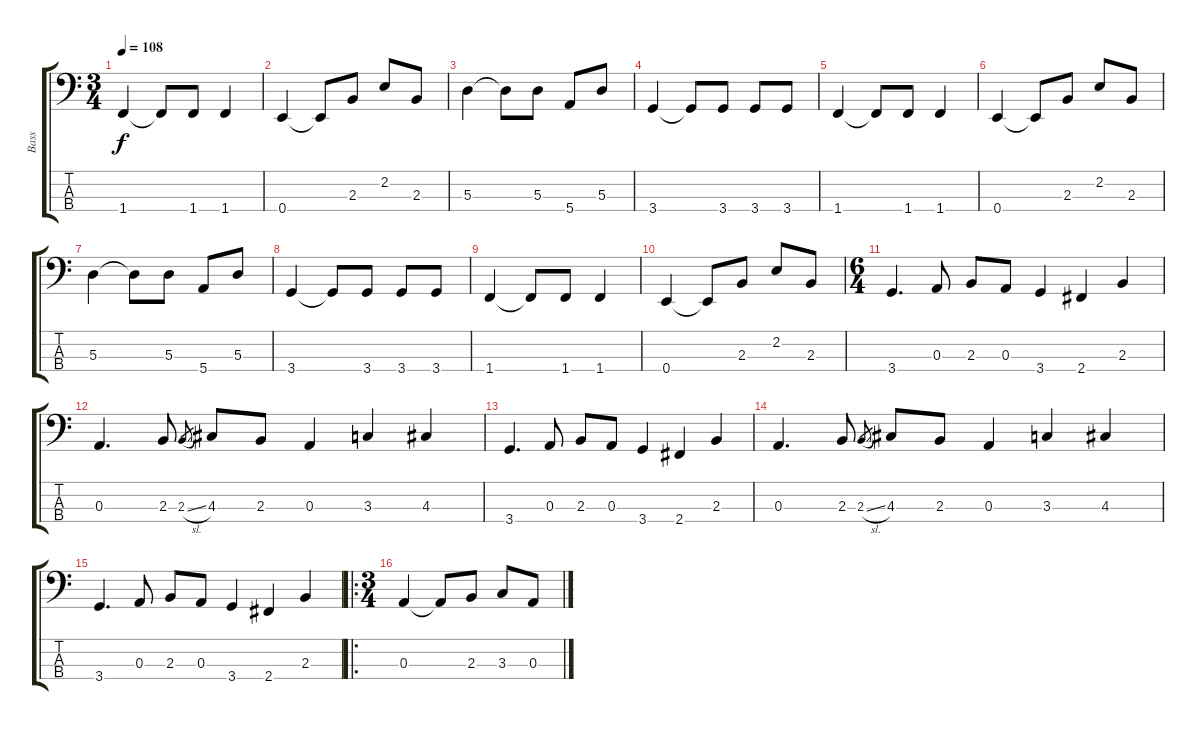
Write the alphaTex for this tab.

\track ("Bass" "Bass") {instrument electricbasspick}
\staff {score tabs}
\tuning (G2 D2 A1 E1) {hide}
\ts (3 4)
\tempo 108
\clef f4
\ks c
1.4.4{dy f} 1.4{t}.8 1.4.8 1.4.4 |
0.4.4 0.4{t}.8 2.3.8 2.2.8 2.3.8 |
5.3.4 5.3{t}.8 5.3.8 5.4.8 5.3.8 |
3.4.4 3.4{t}.8 3.4.8 3.4.8 3.4.8 |
1.4.4 1.4{t}.8 1.4.8 1.4.4 |
0.4.4 0.4{t}.8 2.3.8 2.2.8 2.3.8 |
5.3.4 5.3{t}.8 5.3.8 5.4.8 5.3.8 |
3.4.4 3.4{t}.8 3.4.8 3.4.8 3.4.8 |
1.4.4 1.4{t}.8 1.4.8 1.4.4 |
0.4.4 0.4{t}.8 2.3.8 2.2.8 2.3.8 |
\ts (6 4)
3.4.4{d} 0.3.8 2.3.8 0.3.8 3.4.4 2.4.4 2.3.4 |
0.3.4{d} 2.3.8 2.3{sl}.8{gr} 4.3.8 2.3.8 0.3.4 3.3.4 4.3.4 |
3.4.4{d} 0.3.8 2.3.8 0.3.8 3.4.4 2.4.4 2.3.4 |
0.3.4{d} 2.3.8 2.3{sl}.8{gr} 4.3.8 2.3.8 0.3.4 3.3.4 4.3.4 |
3.4.4{d} 0.3.8 2.3.8 0.3.8 3.4.4 2.4.4 2.3.4 |
\ro
\ts (3 4)
0.3.4 0.3{t}.8 2.3.8 3.3.8 0.3.8
